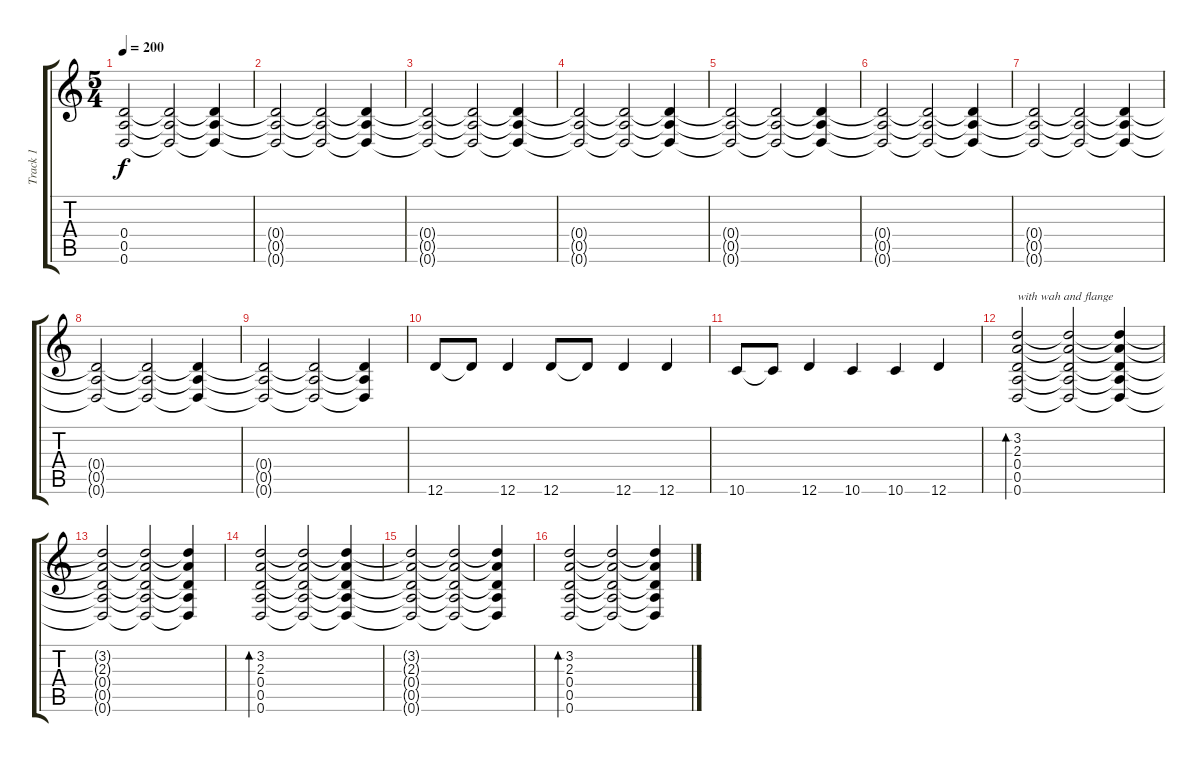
\track ("Track 1" "Track 1") {instrument distortionguitar}
\staff {score tabs}
\tuning (E4 B3 G3 D3 A2 D2) {hide}
\ts (5 4)
\tempo 200
\clef g2
\ks c
(0.4{t} 0.5{t} 0.6{t}).2{dy f} (0.4{t} 0.5{t} 0.6{t}).2 (0.4{t} 0.5{t} 0.6{t}).4 |
(0.4{t} 0.5{t} 0.6{t}).2 (0.4{t} 0.5{t} 0.6{t}).2 (0.4{t} 0.5{t} 0.6{t}).4 |
(0.4{t} 0.5{t} 0.6{t}).2 (0.4{t} 0.5{t} 0.6{t}).2 (0.4{t} 0.5{t} 0.6{t}).4 |
(0.4{t} 0.5{t} 0.6{t}).2 (0.4{t} 0.5{t} 0.6{t}).2 (0.4{t} 0.5{t} 0.6{t}).4 |
(0.4{t} 0.5{t} 0.6{t}).2 (0.4{t} 0.5{t} 0.6{t}).2 (0.4{t} 0.5{t} 0.6{t}).4 |
(0.4{t} 0.5{t} 0.6{t}).2 (0.4{t} 0.5{t} 0.6{t}).2 (0.4{t} 0.5{t} 0.6{t}).4 |
(0.4{t} 0.5{t} 0.6{t}).2 (0.4{t} 0.5{t} 0.6{t}).2 (0.4{t} 0.5{t} 0.6{t}).4 |
(0.4{t} 0.5{t} 0.6{t}).2 (0.4{t} 0.5{t} 0.6{t}).2 (0.4{t} 0.5{t} 0.6{t}).4 |
(0.4{t} 0.5{t} 0.6{t}).2 (0.4{t} 0.5{t} 0.6{t}).2 (0.4{t} 0.5{t} 0.6{t}).4 |
12.6.8{instrument electricguitarmuted} 12.6{t}.8 12.6.4 12.6.8 12.6{t}.8 12.6.4 12.6.4 |
10.6.8 10.6{t}.8 12.6.4 10.6.4 10.6.4 12.6.4 |
(3.2 2.3 0.4 0.5 0.6).2{bd 480 txt "with wah and flange" instrument electricguitarjazz} (3.2{t} 2.3{t} 0.4{t} 0.5{t} 0.6{t}).2 (3.2{t} 2.3{t} 0.4{t} 0.5{t} 0.6{t}).4 |
(3.2{t} 2.3{t} 0.4{t} 0.5{t} 0.6{t}).2 (3.2{t} 2.3{t} 0.4{t} 0.5{t} 0.6{t}).2 (3.2{t} 2.3{t} 0.4{t} 0.5{t} 0.6{t}).4 |
(3.2 2.3 0.4 0.5 0.6).2{bd 480} (3.2{t} 2.3{t} 0.4{t} 0.5{t} 0.6{t}).2 (3.2{t} 2.3{t} 0.4{t} 0.5{t} 0.6{t}).4 |
(3.2{t} 2.3{t} 0.4{t} 0.5{t} 0.6{t}).2 (3.2{t} 2.3{t} 0.4{t} 0.5{t} 0.6{t}).2 (3.2{t} 2.3{t} 0.4{t} 0.5{t} 0.6{t}).4 |
(3.2 2.3 0.4 0.5 0.6).2{bd 480} (3.2{t} 2.3{t} 0.4{t} 0.5{t} 0.6{t}).2 (3.2{t} 2.3{t} 0.4{t} 0.5{t} 0.6{t}).4
